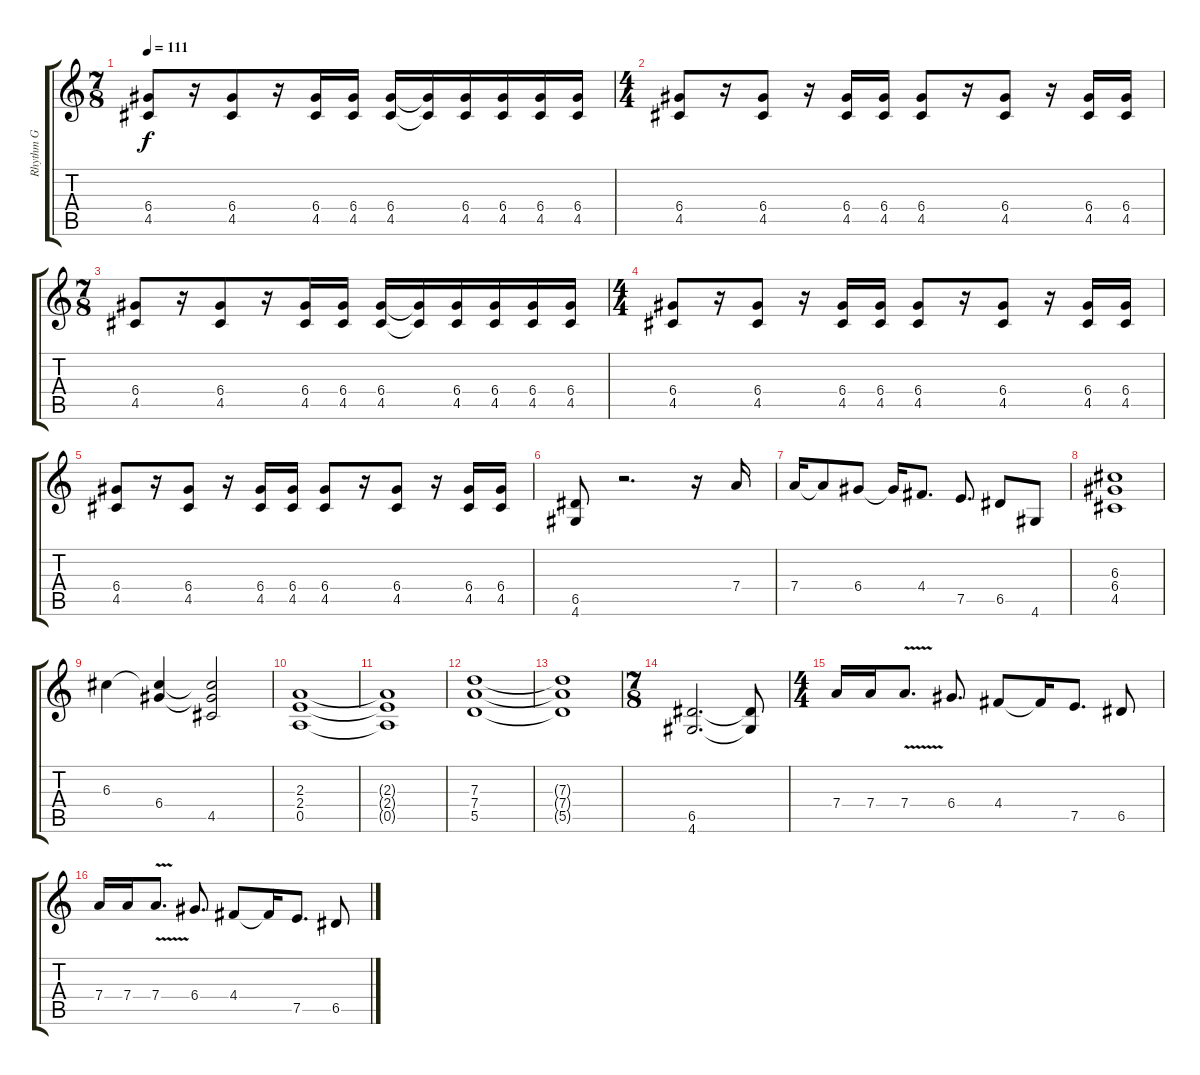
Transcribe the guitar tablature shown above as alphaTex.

\track ("Rhythm G" "Rhythm G") {instrument distortionguitar}
\staff {score tabs}
\tuning (E4 B3 G3 D3 A2 E2) {hide}
\ts (7 8)
\tempo 111
\clef g2
\ks c
(6.4 4.5).8{dy f} r.16 (6.4 4.5).8 r.16 (6.4 4.5).16 (6.4 4.5).16 (6.4 4.5).16 (6.4{t} 4.5{t}).16 (6.4 4.5).16 (6.4 4.5).16 (6.4 4.5).16 (6.4 4.5).16 |
\ts (4 4)
(6.4 4.5).8 r.16 (6.4 4.5).8 r.16 (6.4 4.5).16 (6.4 4.5).16 (6.4 4.5).8 r.16 (6.4 4.5).8 r.16 (6.4 4.5).16 (6.4 4.5).16 |
\ts (7 8)
(6.4 4.5).8 r.16 (6.4 4.5).8 r.16 (6.4 4.5).16 (6.4 4.5).16 (6.4 4.5).16 (6.4{t} 4.5{t}).16 (6.4 4.5).16 (6.4 4.5).16 (6.4 4.5).16 (6.4 4.5).16 |
\ts (4 4)
(6.4 4.5).8 r.16 (6.4 4.5).8 r.16 (6.4 4.5).16 (6.4 4.5).16 (6.4 4.5).8 r.16 (6.4 4.5).8 r.16 (6.4 4.5).16 (6.4 4.5).16 |
(6.4 4.5).8 r.16 (6.4 4.5).8 r.16 (6.4 4.5).16 (6.4 4.5).16 (6.4 4.5).8 r.16 (6.4 4.5).8 r.16 (6.4 4.5).16 (6.4 4.5).16 |
(6.5 4.6).8 r.2{d} r.16 7.4.16 |
7.4.16 7.4{t}.8 6.4.8 6.4{t}.16 4.4.8{d} 7.5.8{d} 6.5.8 4.6.8 |
(6.3 6.4 4.5).1 |
6.3.4 (6.3{t} 6.4).4 (6.3{t} 6.4{t} 4.5).2 |
(2.3 2.4 0.5).1 |
(2.3{t} 2.4{t} 0.5{t}).1 |
(7.3 7.4 5.5).1 |
(7.3{t} 7.4{t} 5.5{t}).1 |
\ts (7 8)
(6.5 4.6).2{d} (6.5{t} 4.6{t}).8 |
\ts (4 4)
7.4.16 7.4.16 7.4{v}.8{d} 6.4.8{d} 4.4.8 4.4{t}.16 7.5.8{d} 6.5.8 |
7.4.16 7.4.16 7.4{v}.8{d} 6.4.8{d} 4.4.8 4.4{t}.16 7.5.8{d} 6.5.8
